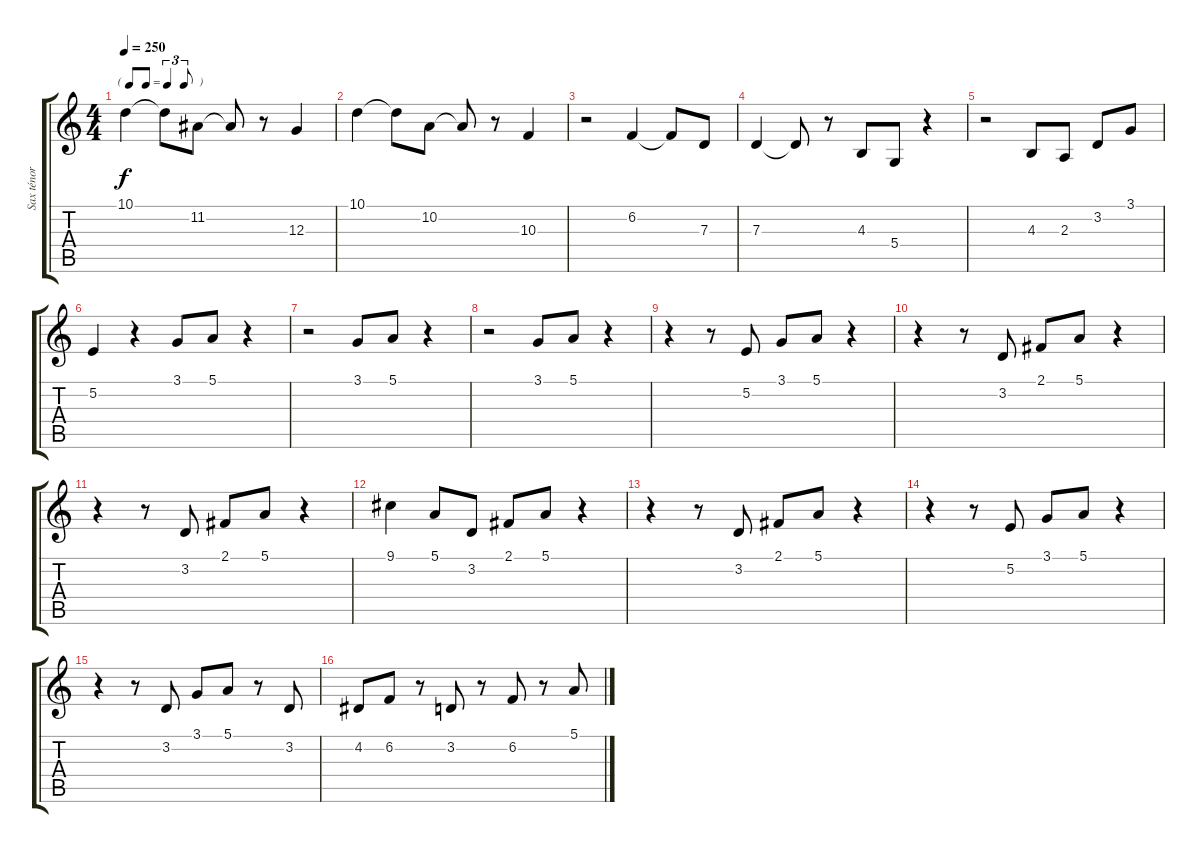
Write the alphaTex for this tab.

\track ("Sax ténor" "Sax ténor") {instrument tenorsax}
\staff {score tabs}
\tuning (E4 B3 G3 D3 A2 E2) {hide}
\ts (4 4)
\tf triplet8th
\tempo 250
\clef g2
\ks c
10.1.4{dy f} 10.1{t}.8 11.2.8 11.2{t}.8 r.8 12.3.4 |
10.1.4 10.1{t}.8 10.2.8 10.2{t}.8 r.8 10.3.4 |
r.2 6.2.4 6.2{t}.8 7.3.8 |
7.3.4 7.3{t}.8 r.8 4.3.8 5.4.8 r.4 |
r.2 4.3.8 2.3.8 3.2.8 3.1.8 |
5.2.4 r.4 3.1.8 5.1.8 r.4 |
r.2 3.1.8 5.1.8 r.4 |
r.2 3.1.8 5.1.8 r.4 |
r.4 r.8 5.2.8 3.1.8 5.1.8 r.4 |
r.4 r.8 3.2.8 2.1.8 5.1.8 r.4 |
r.4 r.8 3.2.8 2.1.8 5.1.8 r.4 |
9.1.4 5.1.8 3.2.8 2.1.8 5.1.8 r.4 |
r.4 r.8 3.2.8 2.1.8 5.1.8 r.4 |
r.4 r.8 5.2.8 3.1.8 5.1.8 r.4 |
r.4 r.8 3.2.8 3.1.8 5.1.8 r.8 3.2.8 |
4.2.8 6.2.8 r.8 3.2.8 r.8 6.2.8 r.8 5.1.8
